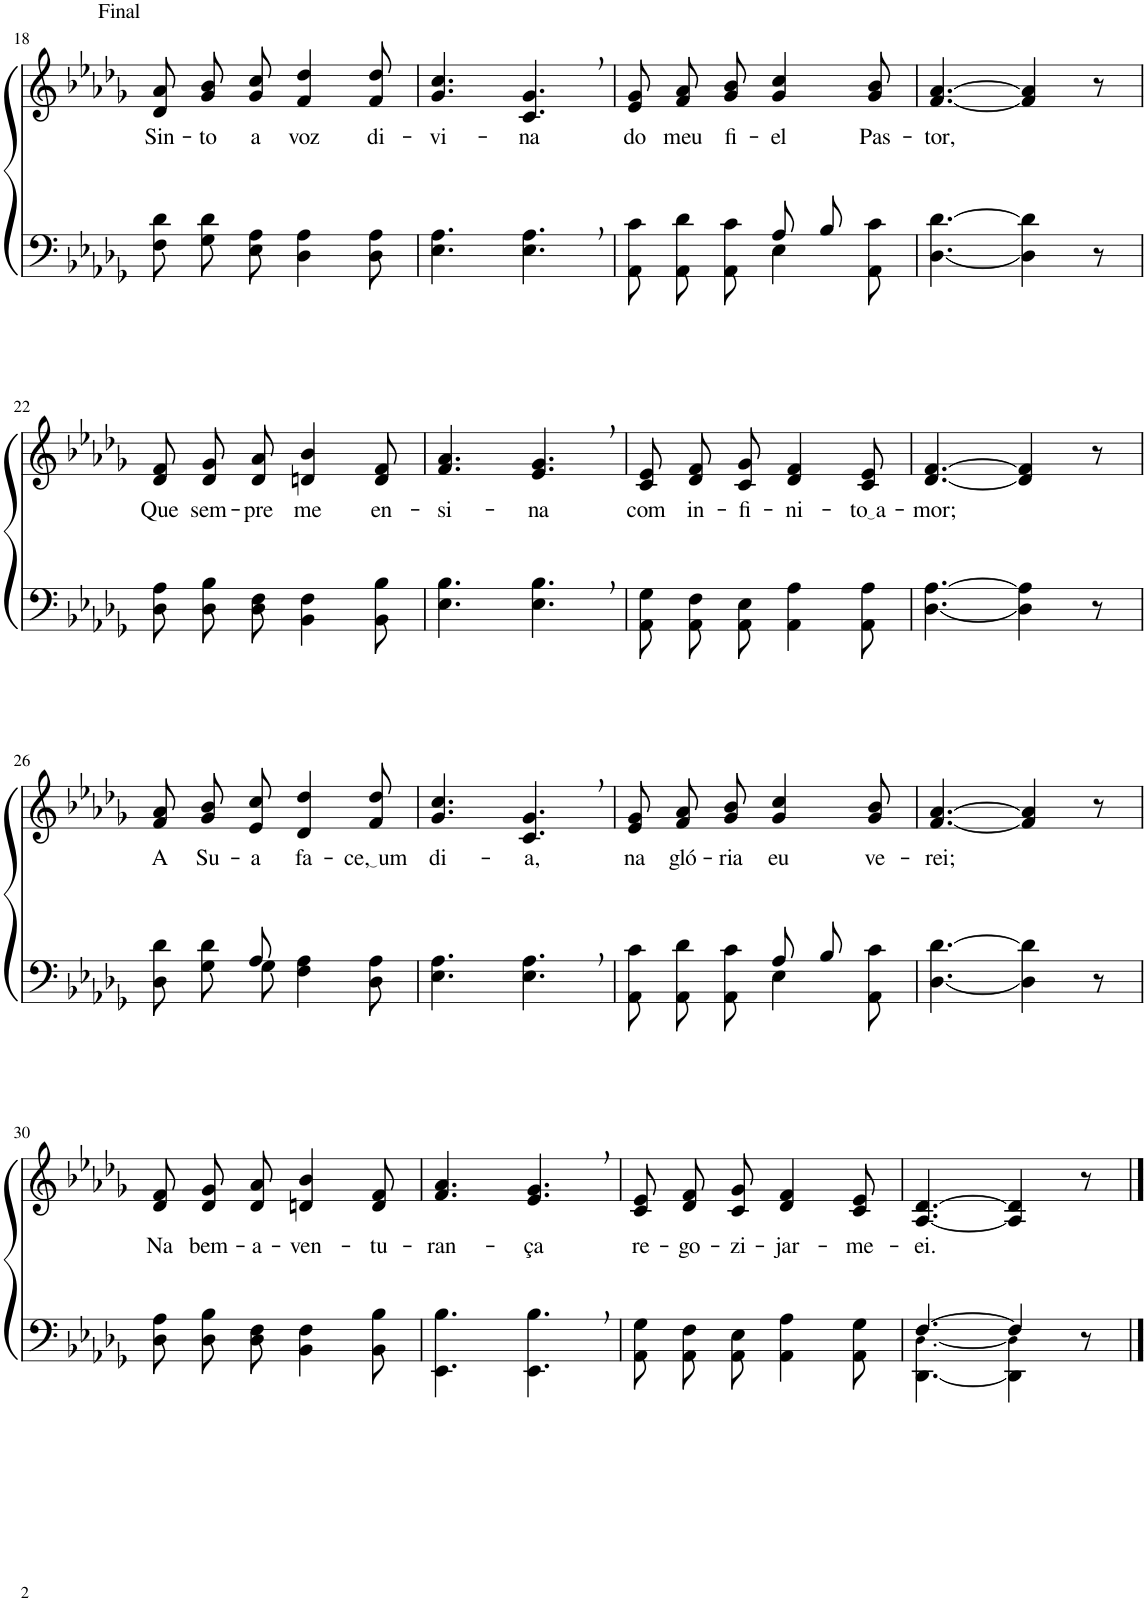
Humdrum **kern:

**kern	**kern	**text
*part2	*part1	*part1
*staff2	*staff1	*staff1
*I"Parte III e IV	*I"Parte I e II	*
!!LO:PB:g=z
*clefF4	*clefG2	*
*Trd-1c-2	*Trd-1c-2	*
*k[b-e-a-d-g-]	*k[b-e-a-d-g-]	*
*M6/8	*M6/8	*
=18	=18	=18
!	!LO:TX:a:t=Final	!
!	!	!LO:LY:b
8F\ 8d-\L	8d-/ 8a-/L	Sin-
!	!	!LO:LY:b
8G-\ 8d-\	8g-/ 8b-/	-to
!	!	!LO:LY:b
8E-\ 8A-\J	8g-/ 8cc/J	a
!	!	!LO:LY:b
4D-\ 4A-\	4f/ 4dd-/	voz
!	!	!LO:LY:b
8D-\ 8A-\	8f/ 8dd-/	di-
=19	=19	=19
!	!	!LO:LY:b
4.E-\ 4.A-\	4.g-/ 4.cc/	-vi-
!	!	!LO:LY:b
4.E-\, 4.A-\,	4.c/, 4.g-/,	-na
=20	=20	=20
*^	*	*
!	!	!	!LO:LY:b
4.ryy	8AA-\ 8c\L	8e-/ 8g-/L	do
!	!	!	!LO:LY:b
.	8AA-\ 8d-\	8f/ 8a-/	meu
!	!	!	!LO:LY:b
.	8AA-\ 8c\J	8g-/ 8b-/J	fi-
!	!	!	!LO:LY:b
8A-/L	4E-\	4g-/ 4cc/	-el
8B-/J	.	.	.
!	!	!	!LO:LY:b
8ryy	8AA-\ 8c\	8g-/ 8b-/	Pas-
=21	=21	=21	=21
!	!	!	!LO:LY:b
*v	*v	*	*
[4.D-\ [4.d-\	[4.f/ [4.a-/	-tor,
4D-\] 4d-\]	4f/] 4a-/]	.
8r	8r	.
!!LO:LB:g=z
=22	=22	=22
!	!	!LO:LY:b
8D-\ 8A-\L	8d-/ 8f/L	Que
!	!	!LO:LY:b
8D-\ 8B-\	8d-/ 8g-/	sem-
!	!	!LO:LY:b
8D-\ 8F\J	8d-/ 8a-/J	-pre
!	!	!LO:LY:b
4BB-\ 4F\	4dn/ 4b-/	me
!	!	!LO:LY:b
8BB-\ 8B-\	8d/ 8f/	en-
=23	=23	=23
!	!	!LO:LY:b
4.E-\ 4.B-\	4.f/ 4.a-/	-si-
!	!	!LO:LY:b
4.E-\, 4.B-\,	4.e-/, 4.g-/,	-na
=24	=24	=24
!	!	!LO:LY:b
8AA-/ 8G-/L	8c/ 8e-/L	com
!	!	!LO:LY:b
8AA-/ 8F/	8d-/ 8f/	in-
!	!	!LO:LY:b
8AA-/ 8E-/J	8c/ 8g-/J	-fi-
!	!	!LO:LY:b
4AA-\ 4A-\	4d-/ 4f/	-ni-
!	!	!LO:LY:b
8AA-\ 8A-\	8c/ 8e-/	to a
=25	=25	=25
!	!	!LO:LY:b
[4.D-\ [4.A-\	[4.d-/ [4.f/	-mor;
4D-\] 4A-\]	4d-/] 4f/]	.
8r	8r	.
!!LO:LB:g=z
=26	=26	=26
*^	*	*
!	!	!	!LO:LY:b
4ryy	8D-\ 8d-\L	8f/ 8a-/L	A
!	!	!	!LO:LY:b
.	8G-\ 8d-\	8g-/ 8b-/	Su-
!	!	!	!LO:LY:b
8A-/	8G-\J	8e-/ 8cc/J	-a
!	!	!	!LO:LY:b
4.ryy	4F\ 4A-\	4d-/ 4dd-/	fa-
!	!	!	!LO:LY:b
.	8D-\ 8A-\	8f/ 8dd-/	ce, um
=27	=27	=27	=27
!	!	!	!LO:LY:b
*v	*v	*	*
4.E-\ 4.A-\	4.g-/ 4.cc/	di-
!	!	!LO:LY:b
4.E-\, 4.A-\,	4.c/, 4.g-/,	-a,
=28	=28	=28
*^	*	*
!	!	!	!LO:LY:b
4.ryy	8AA-\ 8c\L	8e-/ 8g-/L	na
!	!	!	!LO:LY:b
.	8AA-\ 8d-\	8f/ 8a-/	gló-
!	!	!	!LO:LY:b
.	8AA-\ 8c\J	8g-/ 8b-/J	-ria
!	!	!	!LO:LY:b
8A-/L	4E-\	4g-/ 4cc/	eu
8B-/J	.	.	.
!	!	!	!LO:LY:b
8ryy	8AA-\ 8c\	8g-/ 8b-/	ve-
=29	=29	=29	=29
!	!	!	!LO:LY:b
*v	*v	*	*
[4.D-\ [4.d-\	[4.f/ [4.a-/	-rei;
4D-\] 4d-\]	4f/] 4a-/]	.
8r	8r	.
!!LO:LB:g=z
=30	=30	=30
!	!	!LO:LY:b
8D-\ 8A-\L	8d-/ 8f/L	Na
!	!	!LO:LY:b
8D-\ 8B-\	8d-/ 8g-/	bem-
!	!	!LO:LY:b
8D-\ 8F\J	8d-/ 8a-/J	-a-
!	!	!LO:LY:b
4BB-\ 4F\	4dn/ 4b-/	-ven-
!	!	!LO:LY:b
8BB-\ 8B-\	8d/ 8f/	-tu-
=31	=31	=31
!	!	!LO:LY:b
4.EE-\ 4.B-\	4.f/ 4.a-/	-ran-
!	!	!LO:LY:b
4.EE-\, 4.B-\,	4.e-/, 4.g-/,	-ça
=32	=32	=32
!	!	!LO:LY:b
8AA-/ 8G-/L	8c/ 8e-/L	re-
!	!	!LO:LY:b
8AA-/ 8F/	8d-/ 8f/	-go-
!	!	!LO:LY:b
8AA-/ 8E-/J	8c/ 8g-/J	-zi-
!	!	!LO:LY:b
4AA-\ 4A-\	4d-/ 4f/	-jar-
!	!	!LO:LY:b
8AA-\ 8G-\	8c/ 8e-/	-me-
=33	=33	=33
*^	*	*
!	!	!	!LO:LY:b
[4.F/	[4.DD-\ [4.D-!\	[4.A-/ [4.d-/	-ei.
4F/]	4DD-\] 4D-!\]	4A-/] 4d-/]	.
8r	8ryy	8r	.
*v	*v	*	*
==	==	==
*-	*-	*-
